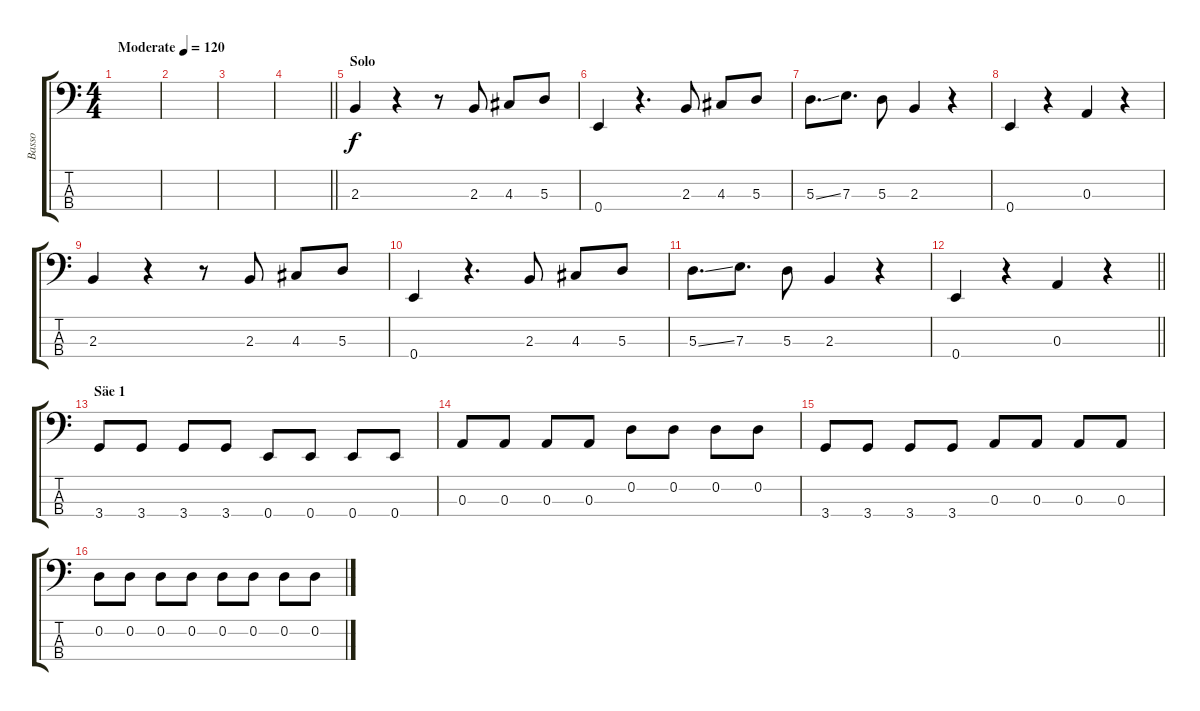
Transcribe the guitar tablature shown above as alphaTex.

\track ("Basso" "Basso") {instrument electricbassfinger}
\staff {score tabs}
\tuning (G2 D2 A1 E1) {hide}
\ts (4 4)
\tempo (120 "Moderate")
\clef f4
\ks c
|
|
|
\barLineRight lightlight
|
\section ("" "Solo")
2.3.4 r.4 r.8 2.3.8 4.3.8 5.3.8 |
0.4.4 r.4{d} 2.3.8 4.3.8 5.3.8 |
5.3{ss}.8{d} 7.3.8{d} 5.3.8 2.3.4 r.4 |
0.4.4 r.4 0.3.4 r.4 |
2.3.4 r.4 r.8 2.3.8 4.3.8 5.3.8 |
0.4.4 r.4{d} 2.3.8 4.3.8 5.3.8 |
5.3{ss}.8{d} 7.3.8{d} 5.3.8 2.3.4 r.4 |
\barLineRight lightlight
0.4.4 r.4 0.3.4 r.4 |
\section ("" "Säe 1")
3.4.8 3.4.8 3.4.8 3.4.8 0.4.8 0.4.8 0.4.8 0.4.8 |
0.3.8 0.3.8 0.3.8 0.3.8 0.2.8 0.2.8 0.2.8 0.2.8 |
3.4.8 3.4.8 3.4.8 3.4.8 0.3.8 0.3.8 0.3.8 0.3.8 |
0.2.8 0.2.8 0.2.8 0.2.8 0.2.8 0.2.8 0.2.8 0.2.8
